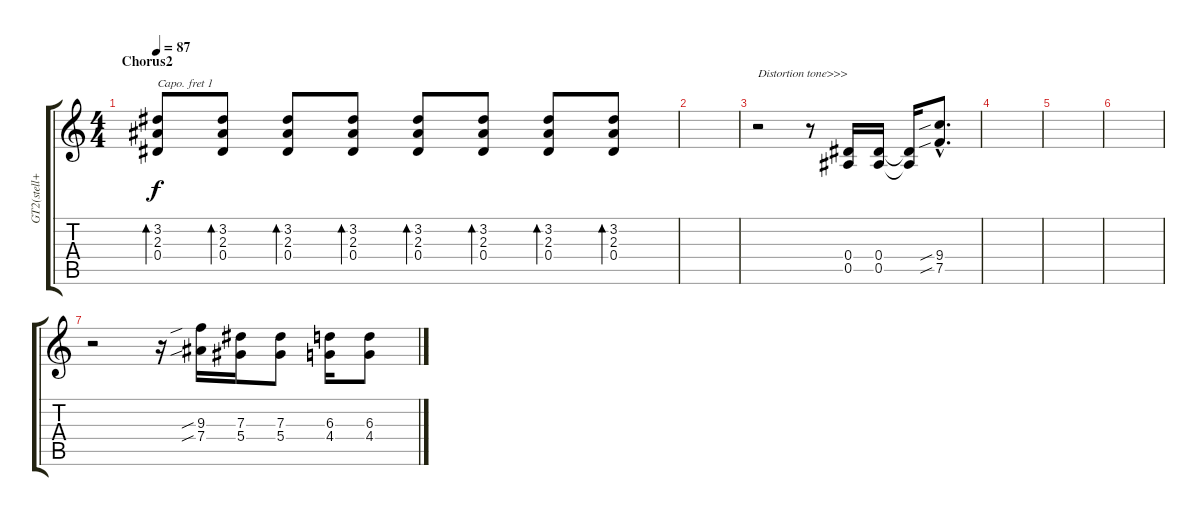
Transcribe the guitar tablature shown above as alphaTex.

\track ("GT2(stell+distortion)" "GT2(stell+") {instrument acousticguitarsteel}
\staff {score tabs}
\capo 1
\tuning (E4 B3 G3 D3 A2 E2) {hide}
\ts (4 4)
\section ("" "Chorus2")
\tempo 87
\clef g2
\ks c
(3.2 2.3 0.4).8{bd 60 dy f} (3.2 2.3 0.4).8{bd 60} (3.2 2.3 0.4).8{bd 60} (3.2 2.3 0.4).8{bd 60} (3.2 2.3 0.4).8{bd 60} (3.2 2.3 0.4).8{bd 60} (3.2 2.3 0.4).8{bd 60} (3.2 2.3 0.4).8{bd 60} |
|
r.2{txt "Distortion tone>>>"} r.8 (0.4 0.5).16 (0.4 0.5).16 (0.4{t} 0.5{t}).16 (9.4{sib hac} 7.5{sib hac}).8{d} |
|
|
|
r.2 r.16 (9.3{sib} 7.4{sib}).16 (7.3 5.4).16 (7.3 5.4).8 (6.3 4.4).16 (6.3 4.4).8
